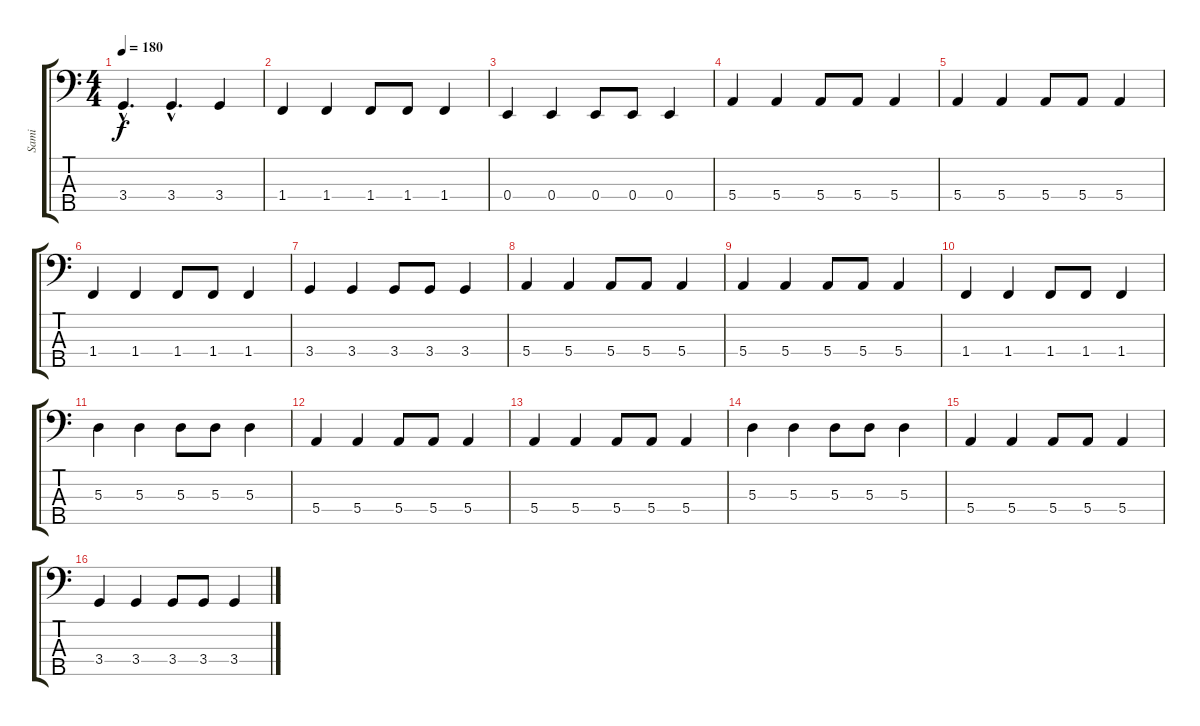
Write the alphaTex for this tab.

\track ("Sami" "Sami") {instrument electricbassfinger}
\staff {score tabs}
\tuning (G2 D2 A1 E1 B0) {hide}
\ts (4 4)
\tempo 180
\clef f4
\ks c
3.4{hac}.4{d dy f} 3.4{hac}.4{d} 3.4.4 |
1.4.4 1.4.4 1.4.8 1.4.8 1.4.4 |
0.4.4 0.4.4 0.4.8 0.4.8 0.4.4 |
5.4.4 5.4.4 5.4.8 5.4.8 5.4.4 |
5.4.4 5.4.4 5.4.8 5.4.8 5.4.4 |
1.4.4 1.4.4 1.4.8 1.4.8 1.4.4 |
3.4.4 3.4.4 3.4.8 3.4.8 3.4.4 |
5.4.4 5.4.4 5.4.8 5.4.8 5.4.4 |
5.4.4 5.4.4 5.4.8 5.4.8 5.4.4 |
1.4.4 1.4.4 1.4.8 1.4.8 1.4.4 |
5.3.4 5.3.4 5.3.8 5.3.8 5.3.4 |
5.4.4 5.4.4 5.4.8 5.4.8 5.4.4 |
5.4.4 5.4.4 5.4.8 5.4.8 5.4.4 |
5.3.4 5.3.4 5.3.8 5.3.8 5.3.4 |
5.4.4 5.4.4 5.4.8 5.4.8 5.4.4 |
3.4.4 3.4.4 3.4.8 3.4.8 3.4.4
